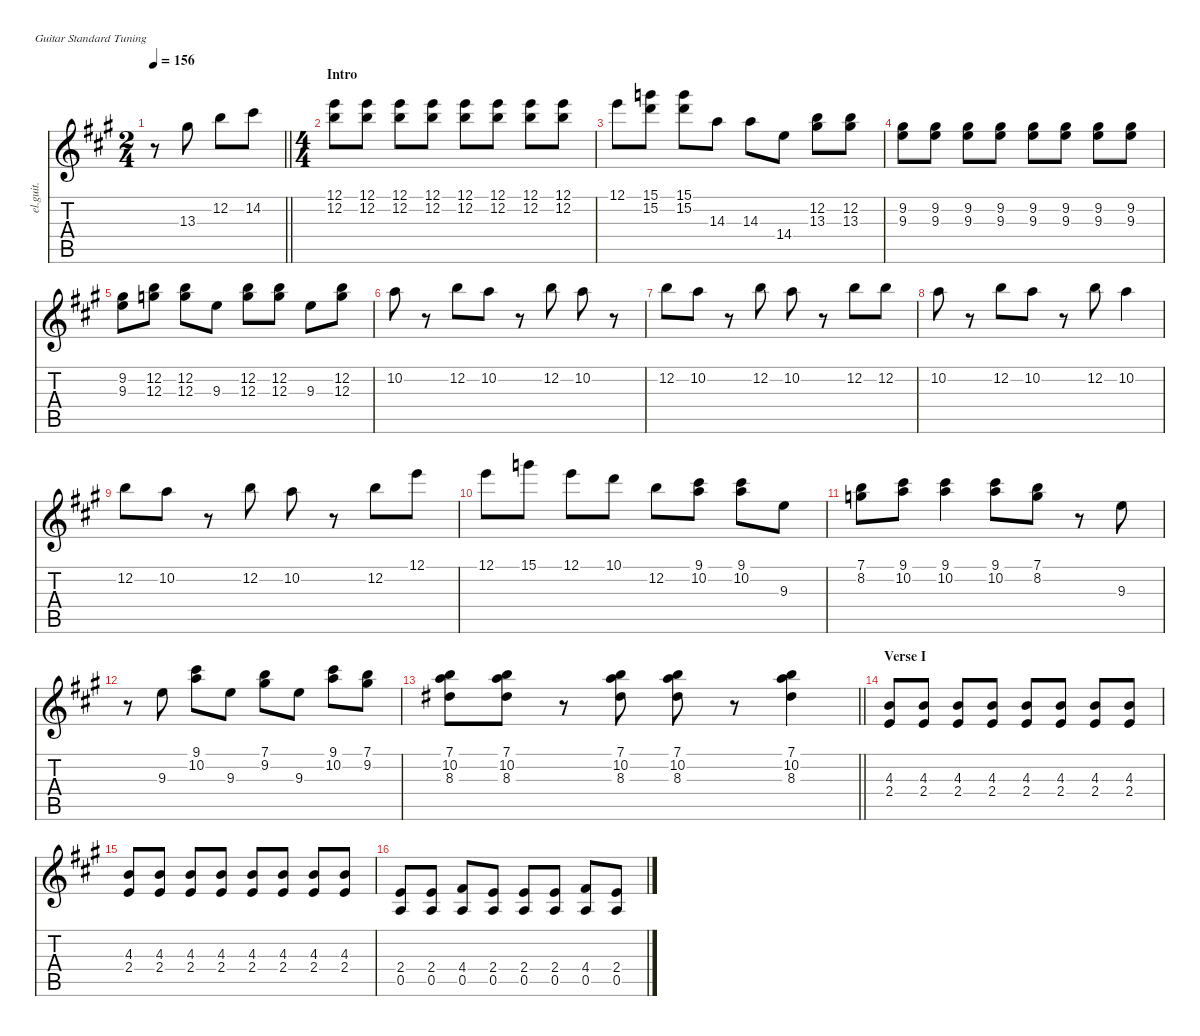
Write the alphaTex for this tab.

\defaultSystemsLayout 4
\hideDynamics
\bracketExtendMode nobrackets
\otherSystemsTrackNameOrientation horizontal
\track ("Guitar" "el.guit.") {instrument electricguitarclean}
\staff {score tabs}
\tuning (E4 B3 G3 D3 A2 E2)
\ts (2 4)
\beaming (8 2 2)
\tempo 156
\clef g2
\barLineRight lightlight
\ks a
r.8{dy ff instrument electricguitarclean beam Down} 13.3{acc #}.8{beam Down} 12.2{acc forcenatural}.8{beam Down} 14.2{acc #}.8{beam Down} |
\ts (4 4)
\beaming (8 2 2 2 2)
\section ("" "Intro")
(12.1{acc forcenatural} 12.2{acc forcenatural}).8{beam Down} (12.1{acc forcenatural} 12.2{acc forcenatural}).8{dy f beam Down} (12.1{acc forcenatural} 12.2{acc forcenatural}).8{beam Down} (12.1{acc forcenatural} 12.2{acc forcenatural}).8{dy ff beam Down} (12.1{acc forcenatural} 12.2{acc forcenatural}).8{dy f beam Down} (12.1{acc forcenatural} 12.2{acc forcenatural}).8{beam Down} (12.1{acc forcenatural} 12.2{acc forcenatural}).8{dy ff beam Down} (12.1{acc forcenatural} 12.2{acc forcenatural}).8{dy f beam Down} |
12.1{acc forcenatural}.8{beam Down} (15.1{acc forcenatural} 15.2{acc forcenatural}).8{beam Down} (15.1{acc forcenatural} 15.2{acc forcenatural}).8{beam Down} 14.3{acc forcenatural}.8{dy ff beam Down} 14.3{acc forcenatural}.8{beam Down} 14.4{acc forcenatural}.8{beam Down} (12.2{acc forcenatural} 13.3{acc #}).8{beam Down} (12.2{acc forcenatural} 13.3{acc #}).8{beam Down} |
(9.2{acc #} 9.3{acc forcenatural}).8{beam Down} (9.2{acc #} 9.3{acc forcenatural}).8{dy f beam Down} (9.2{acc #} 9.3{acc forcenatural}).8{beam Down} (9.2{acc #} 9.3{acc forcenatural}).8{dy ff beam Down} (9.2{acc #} 9.3{acc forcenatural}).8{dy f beam Down} (9.2{acc #} 9.3{acc forcenatural}).8{beam Down} (9.2{acc #} 9.3{acc forcenatural}).8{dy ff beam Down} (9.2{acc #} 9.3{acc forcenatural}).8{dy f beam Down} |
(9.2{acc #} 9.3{acc forcenatural}).8{beam Down} (12.2{acc forcenatural} 12.3{acc forcenatural}).8{dy ff beam Down} (12.2{acc forcenatural} 12.3{acc forcenatural}).8{beam Down} 9.3{acc forcenatural}.8{beam Down} (12.2{acc forcenatural} 12.3{acc forcenatural}).8{beam Down} (12.2{acc forcenatural} 12.3{acc forcenatural}).8{beam Down} 9.3{acc forcenatural}.8{beam Down} (12.2{acc forcenatural} 12.3{acc forcenatural}).8{beam Down} |
10.2{acc forcenatural}.8{beam Down} r.8{beam Down} 12.2{acc forcenatural}.8{beam Down} 10.2{acc forcenatural}.8{beam Down} r.8{beam Down} 12.2{acc forcenatural}.8{beam Down} 10.2{acc forcenatural}.8{beam Down} r.8{beam Down} |
12.2{acc forcenatural}.8{beam Down} 10.2{acc forcenatural}.8{beam Down} r.8{beam Down} 12.2{acc forcenatural}.8{beam Down} 10.2{acc forcenatural}.8{beam Down} r.8{beam Down} 12.2{acc forcenatural}.8{beam Down} 12.2{acc forcenatural}.8{beam Down} |
10.2{acc forcenatural}.8{beam Down} r.8{beam Down} 12.2{acc forcenatural}.8{beam Down} 10.2{acc forcenatural}.8{beam Down} r.8{beam Down} 12.2{acc forcenatural}.8{beam Down} 10.2{acc forcenatural}.4{beam Down} |
12.2{acc forcenatural}.8{beam Down} 10.2{acc forcenatural}.8{beam Down} r.8{beam Down} 12.2{acc forcenatural}.8{beam Down} 10.2{acc forcenatural}.8{beam Down} r.8{beam Down} 12.2{acc forcenatural}.8{beam Down} 12.1{acc forcenatural}.8{beam Down} |
12.1{acc forcenatural}.8{beam Down} 15.1{acc forcenatural}.8{beam Down} 12.1{acc forcenatural}.8{beam Down} 10.1{acc forcenatural}.8{beam Down} 12.2{acc forcenatural}.8{beam Down} (9.1{acc #} 10.2{acc forcenatural}).8{beam Down} (9.1{acc #} 10.2{acc forcenatural}).8{beam Down} 9.3{acc forcenatural}.8{beam Down} |
(7.1{acc forcenatural} 8.2{acc forcenatural}).8{beam Down} (9.1{acc #} 10.2{acc forcenatural}).8{beam Down} (9.1{acc #} 10.2{acc forcenatural}).4{beam Down} (9.1{acc #} 10.2{acc forcenatural}).8{beam Down} (7.1{acc forcenatural} 8.2{acc forcenatural}).8{beam Down} r.8{beam Down} 9.3{acc forcenatural}.8{beam Down} |
r.8{beam Down} 9.3{acc forcenatural}.8{beam Down} (9.1{acc #} 10.2{acc forcenatural}).8{beam Down} 9.3{acc forcenatural}.8{beam Down} (7.1{acc forcenatural} 9.2{acc #}).8{beam Down} 9.3{acc forcenatural}.8{beam Down} (9.1{acc #} 10.2{acc forcenatural}).8{beam Down} (7.1{acc forcenatural} 9.2{acc #}).8{beam Down} |
\barLineRight lightlight
(7.1{acc forcenatural} 10.2{acc forcenatural} 8.3{acc #}).8{dy f beam Down} (7.1{acc forcenatural} 10.2{acc forcenatural} 8.3{acc #}).8{beam Down} r.8{beam Down} (7.1{acc forcenatural} 10.2{acc forcenatural} 8.3{acc #}).8{beam Down} (7.1{acc forcenatural} 10.2{acc forcenatural} 8.3{acc #}).8{beam Down} r.8{beam Down} (7.1{acc forcenatural} 10.2{acc forcenatural} 8.3{acc #}).4{beam Down} |
\section ("" "Verse I")
(4.3{acc forcenatural} 2.4{acc forcenatural}).8{dy mf beam Up} (4.3{acc forcenatural} 2.4{acc forcenatural}).8{beam Up} (4.3{acc forcenatural} 2.4{acc forcenatural}).8{beam Up} (4.3{acc forcenatural} 2.4{acc forcenatural}).8{beam Up} (4.3{acc forcenatural} 2.4{acc forcenatural}).8{beam Up} (4.3{acc forcenatural} 2.4{acc forcenatural}).8{beam Up} (4.3{acc forcenatural} 2.4{acc forcenatural}).8{beam Up} (4.3{acc forcenatural} 2.4{acc forcenatural}).8{beam Up} |
(4.3{acc forcenatural} 2.4{acc forcenatural}).8{beam Up} (4.3{acc forcenatural} 2.4{acc forcenatural}).8{beam Up} (4.3{acc forcenatural} 2.4{acc forcenatural}).8{beam Up} (4.3{acc forcenatural} 2.4{acc forcenatural}).8{beam Up} (4.3{acc forcenatural} 2.4{acc forcenatural}).8{beam Up} (4.3{acc forcenatural} 2.4{acc forcenatural}).8{beam Up} (4.3{acc forcenatural} 2.4{acc forcenatural}).8{beam Up} (4.3{acc forcenatural} 2.4{acc forcenatural}).8{beam Up} |
(2.4{acc forcenatural} 0.5{acc forcenatural}).8{beam Up} (2.4{acc forcenatural} 0.5{acc forcenatural}).8{beam Up} (4.4{acc #} 0.5{acc forcenatural}).8{beam Up} (2.4{acc forcenatural} 0.5{acc forcenatural}).8{beam Up} (2.4{acc forcenatural} 0.5{acc forcenatural}).8{beam Up} (2.4{acc forcenatural} 0.5{acc forcenatural}).8{beam Up} (4.4{acc #} 0.5{acc forcenatural}).8{beam Up} (2.4{acc forcenatural} 0.5{acc forcenatural}).8{beam Up}
